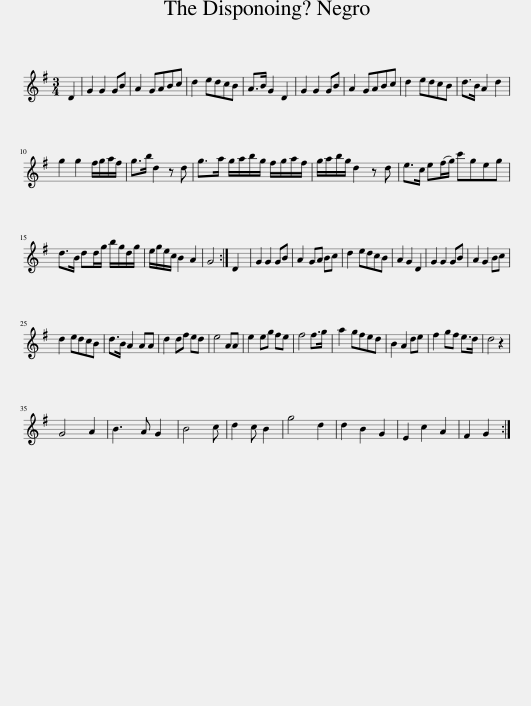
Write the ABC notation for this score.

X:1
L:1/8
M:3/4
I:linebreak $
K:G
V:1 treble
V:1
 D2 | G2 G2 GB | A2 GABc | d2 edcB | A>B G2 D2 | %5
 G2 G2 GB | A2 GABc | d2 edcB | d>B A2 d2 |$ g2 g2 f/g/a/f/ | %10
 g>b d2 z d | g>a g/a/b/g/ f/g/a/f/ | g/a/b/g/ d2 z d | e>c e(f/g/) c'geg |$ d>B dd/g/ b/g/d/g/ | %15
 e/g/e/c/ B2 A2 | G4 :| D2 | G2 G2 GB | A2 GA Bc | %20
 d2 edcB | A2 G2 D2 | G2 G2 GB | A2 G2 Bc |$ d2 edcB | %25
 d>B A2 AA | d2 df ed | e4 AA | e2 eg fe | f4 f>g | %30
 a2 gfed | B2 A2 de | f2 gf e>d | d4 z2 |$ G4 A2 | %35
 B3 A G2 | B4 c | d2 c B2 | g4 d2 | d2 B2 G2 | %40
 E2 c2 A2 | F2 G2 :| %42
